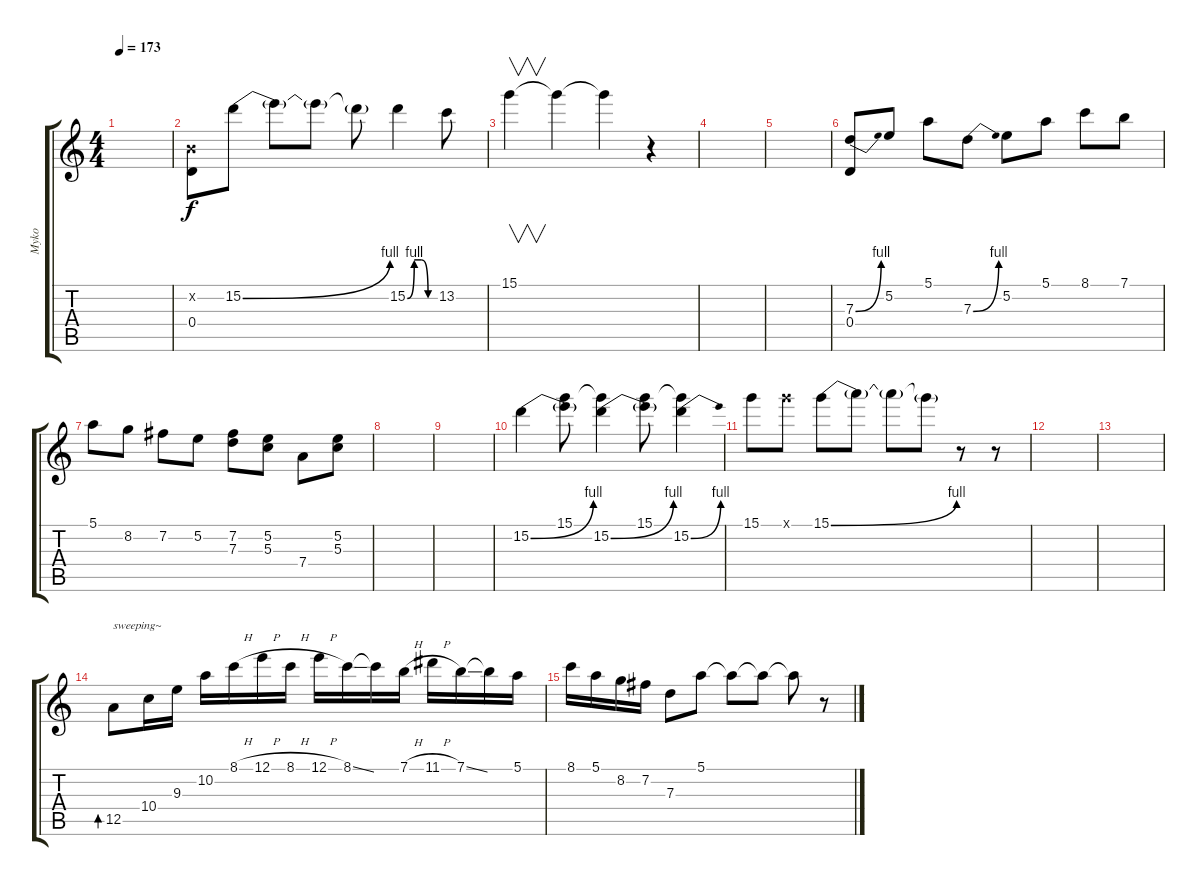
\track ("Myko" "Myko") {instrument distortionguitar}
\staff {score tabs}
\tuning (E4 B3 G3 D3 A2 E2) {hide}
\ts (4 4)
\tempo 173
\clef g2
\ks c
|
(0.2{x} 0.4).8 15.2{be (bend 0 0 60 4)}.8 15.2{t}.8 15.2{t}.8 15.2{t}.8 15.2{be (custom 0 0 15 4 30 4 45 0 60 0)}.4 13.2.8 |
15.1.4{v} 15.1{t}.4 15.1{t}.4 r.4 |
|
|
(7.3{be (bend 0 0 60 4)} 0.4).8 5.2.8 5.1.8 7.3{be (bend 0 0 60 4)}.8 5.2.8 5.1.8 8.1.8 7.1.8 |
5.1.8 8.2.8 7.2.8 5.2.8 (7.2 7.3).8 (5.2 5.3).8 7.4.8 (5.2 5.3).8 |
|
|
15.2{be (bend 0 0 60 4)}.4 (15.1 15.2{t}).8 (15.1{t} 15.2{be (bend 0 0 60 4)}).4 (15.1 15.2{t}).8 (15.1{t} 15.2{be (bend 0 0 60 4)}).4 |
15.1.8 15.1{x}.8 15.1{be (bend 0 0 60 4)}.8 15.1{t}.8 15.1{t}.8 15.1{t}.8 r.8 r.8 |
|
|
12.5.8{bd 240 txt "sweeping~"} 10.4.16 9.3.16 10.2.16 8.1{h}.16 12.1{h}.16 8.1{h}.16 12.1{h}.16 8.1{ss}.16 8.1{t}.16 7.1{h}.16 11.1{h}.16 7.1{ss}.16 7.1{t}.16 5.1.16 |
8.1.16 5.1.16 8.2.16 7.2.16 7.3.8 5.1.8 5.1{t}.8 5.1{t}.8 5.1{t}.8 r.8
